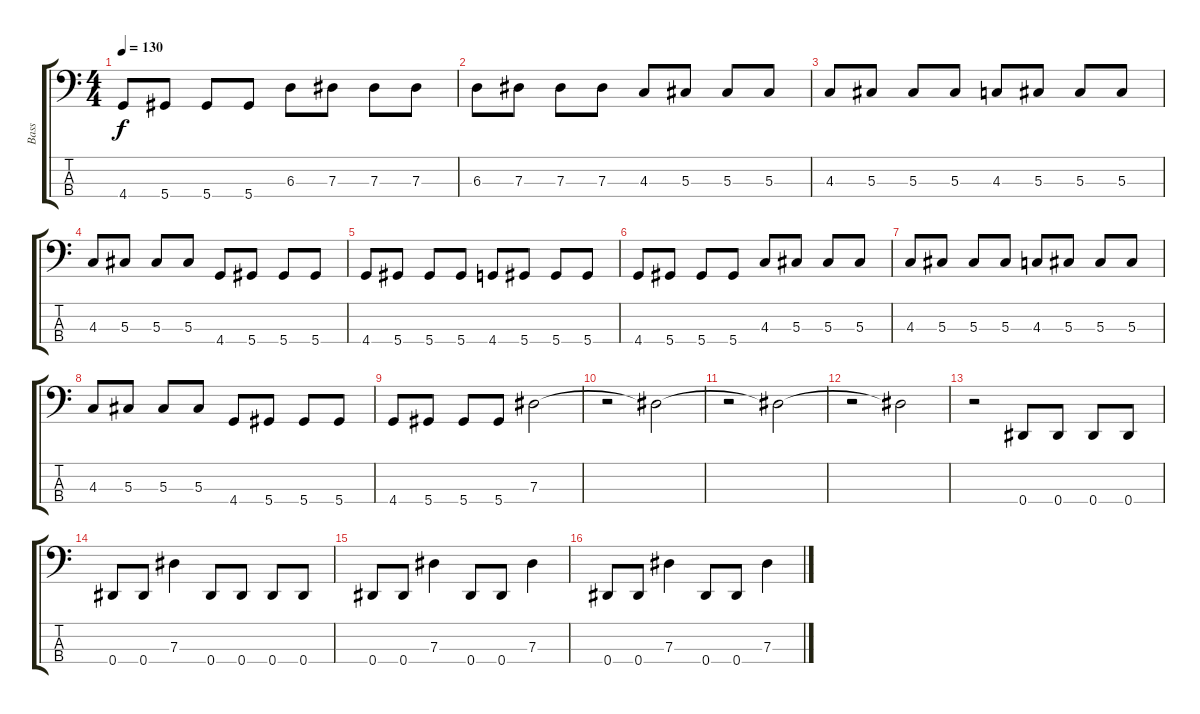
\track ("Bass" "Bass") {instrument electricbasspick}
\staff {score tabs}
\tuning (Gb2 Db2 Ab1 Eb1) {hide}
\ts (4 4)
\tempo 130
\clef f4
\ks c
4.4.8{dy f} 5.4.8 5.4.8 5.4.8 6.3.8 7.3.8 7.3.8 7.3.8 |
6.3.8 7.3.8 7.3.8 7.3.8 4.3.8 5.3.8 5.3.8 5.3.8 |
4.3.8 5.3.8 5.3.8 5.3.8 4.3.8 5.3.8 5.3.8 5.3.8 |
4.3.8 5.3.8 5.3.8 5.3.8 4.4.8 5.4.8 5.4.8 5.4.8 |
4.4.8 5.4.8 5.4.8 5.4.8 4.4.8 5.4.8 5.4.8 5.4.8 |
4.4.8 5.4.8 5.4.8 5.4.8 4.3.8 5.3.8 5.3.8 5.3.8 |
4.3.8 5.3.8 5.3.8 5.3.8 4.3.8 5.3.8 5.3.8 5.3.8 |
4.3.8 5.3.8 5.3.8 5.3.8 4.4.8 5.4.8 5.4.8 5.4.8 |
4.4.8 5.4.8 5.4.8 5.4.8 7.3.2 |
r.2 7.3{t}.2 |
r.2 7.3{t}.2 |
r.2 7.3{t}.2 |
r.2 0.4.8 0.4.8 0.4.8 0.4.8 |
0.4.8 0.4.8 7.3.4 0.4.8 0.4.8 0.4.8 0.4.8 |
0.4.8 0.4.8 7.3.4 0.4.8 0.4.8 7.3.4 |
0.4.8 0.4.8 7.3.4 0.4.8 0.4.8 7.3.4
